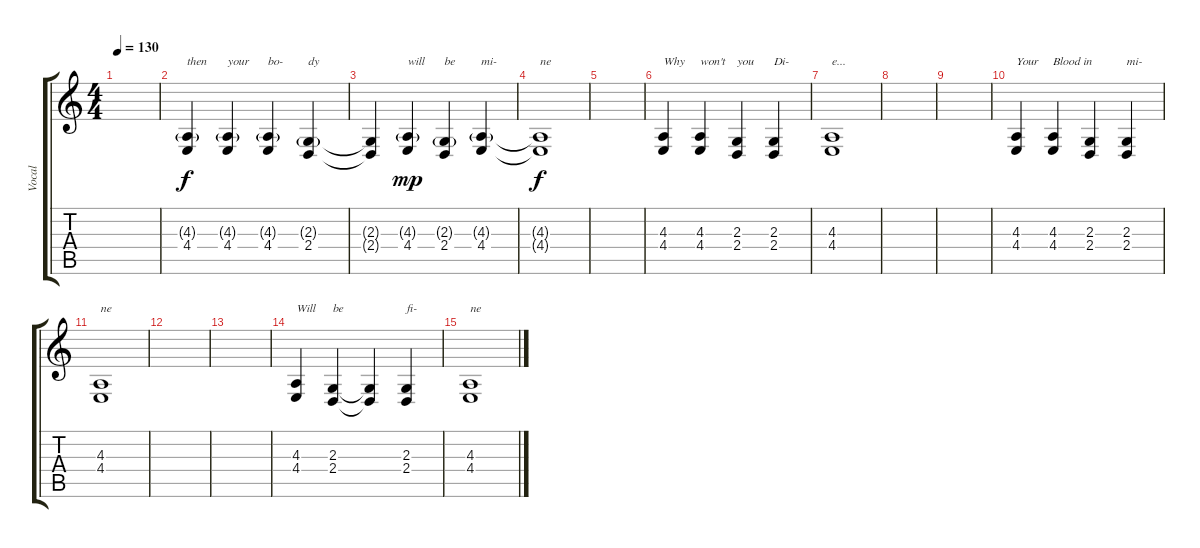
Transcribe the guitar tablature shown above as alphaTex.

\track ("Vocal" "Vocal") {instrument lead2sawtooth}
\staff {score tabs}
\tuning (D4 A3 F3 C3 G2 C2) {hide}
\ts (4 4)
\tempo 130
\clef g2
\ks c
|
(4.3{g} 4.4).4{txt "then"} (4.3{g} 4.4).4{txt "your"} (4.3{g} 4.4).4{txt "bo-"} (2.3{g} 2.4).4{txt "dy"} |
(2.3{t} 2.4{t}).4{dy f} (4.3{g} 4.4).4{txt "will" dy mp} (2.3{g} 2.4).4{txt "be"} (4.3{g} 4.4).4{txt "mi-"} |
(4.3{t} 4.4{t}).1{txt "ne" dy f} |
|
(4.3 4.4).4{txt "Why"} (4.3 4.4).4{txt "won't"} (2.3 2.4).4{txt "you"} (2.3 2.4).4{txt "Di-"} |
(4.3 4.4).1{txt "e..."} |
|
|
(4.3 4.4).4{txt "Your"} (4.3 4.4).4{txt "Blood in"} (2.3 2.4).4 (2.3 2.4).4{txt "mi-"} |
(4.3 4.4).1{txt "ne"} |
|
|
(4.3 4.4).4{txt "Will"} (2.3 2.4).4{txt "be"} (2.3{t} 2.4{t}).4 (2.3 2.4).4{txt "fi-"} |
(4.3 4.4).1{txt "ne"}
